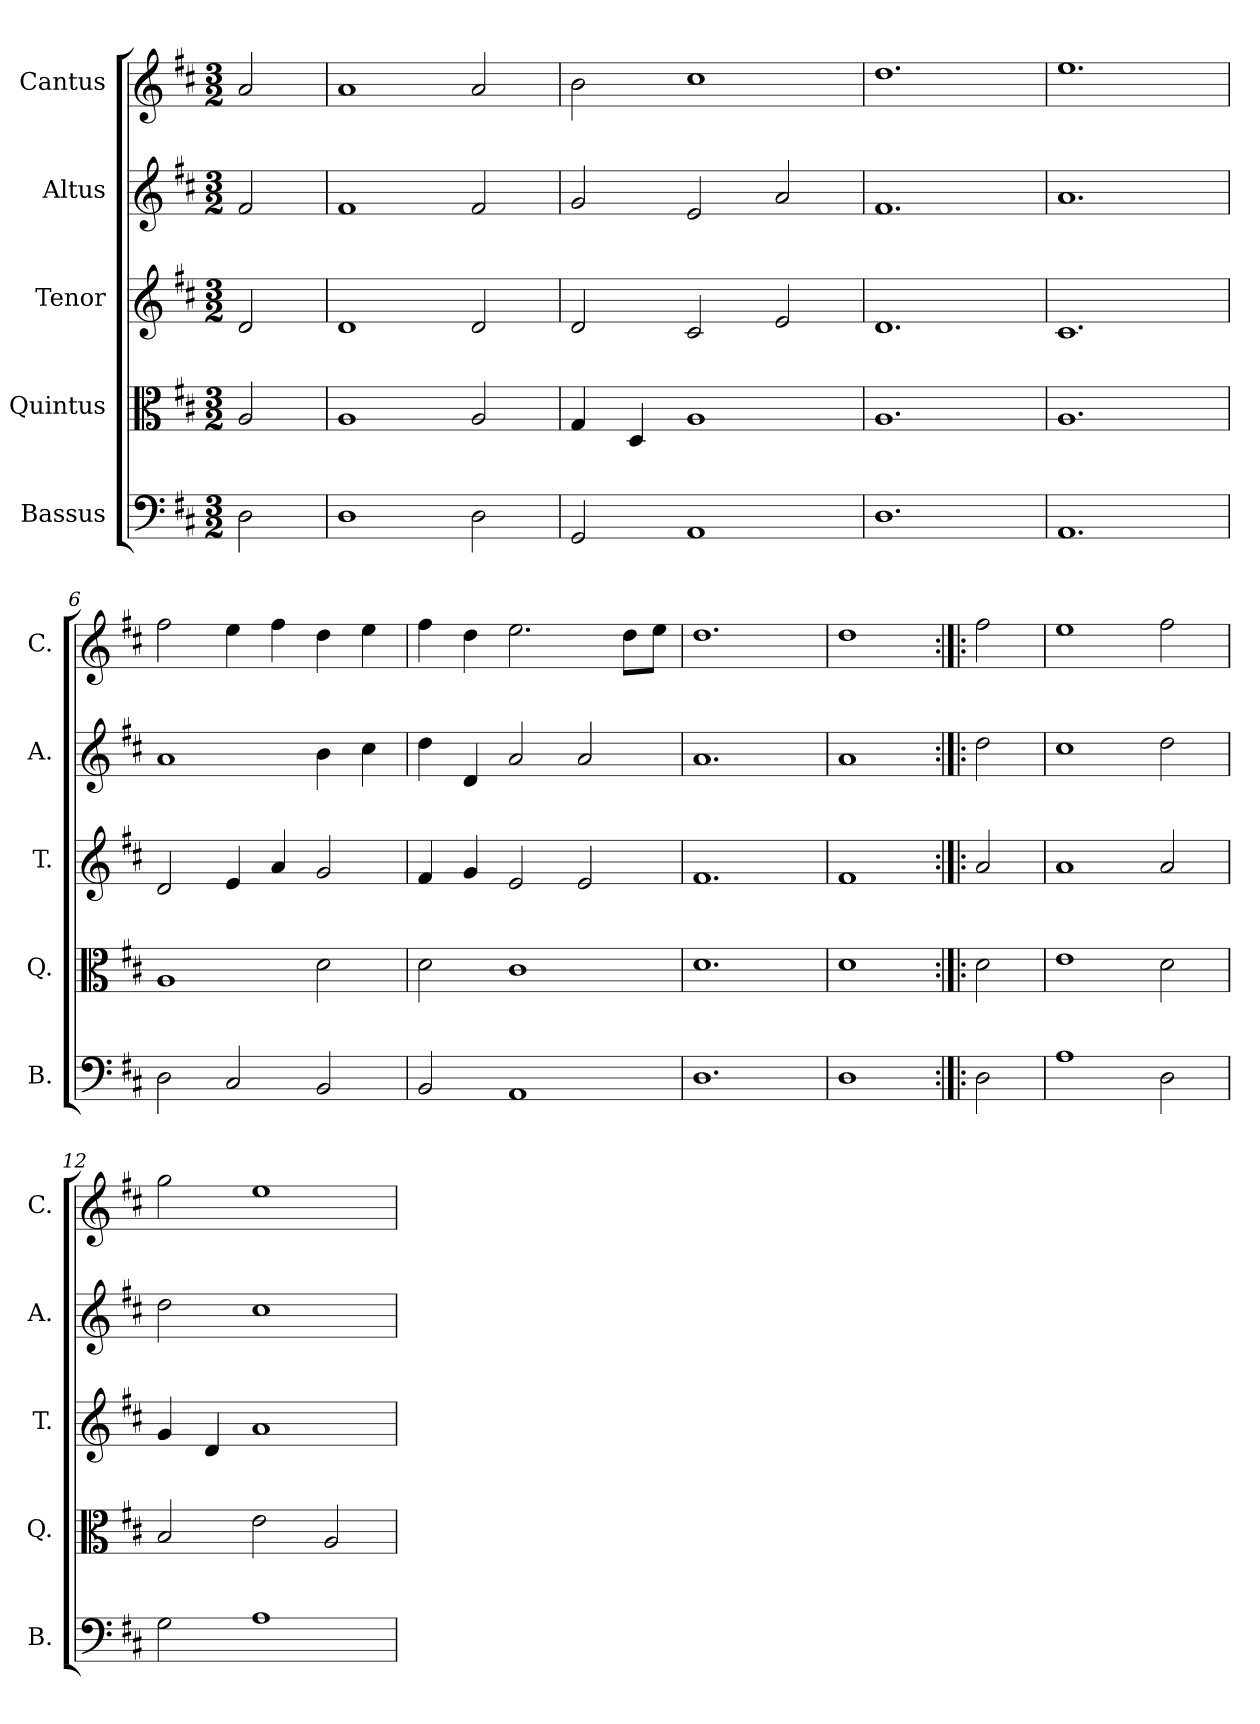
**kern	**kern	**kern	**kern	**kern
*part5	*part4	*part3	*part2	*part1
*staff5	*staff4	*staff3	*staff2	*staff1
*I"Bassus	*I"Quintus	*I"Tenor	*I"Altus	*I"Cantus
*I'B.	*I'Q.	*I'T.	*I'A.	*I'C.
*clefF4	*clefC3	*clefG2	*clefG2	*clefG2
*k[f#c#]	*k[f#c#]	*k[f#c#]	*k[f#c#]	*k[f#c#]
*D:	*D:	*D:	*D:	*D:
*M3/2	*M3/2	*M3/2	*M3/2	*M3/2
=1	=1	=1	=1	=1
2D\	2A/	2d/	2f#/	2a/
=2	=2	=2	=2	=2
1D\	1A/	1d/	1f#/	1a/
2D\	2A/	2d/	2f#/	2a/
=3	=3	=3	=3	=3
2GG/	4G/	2d/	2g/	2b\
.	4D/	.	.	.
1AA/	1A/	2c#/	2e/	1cc#\
.	.	2e/	2a/	.
=4	=4	=4	=4	=4
1.D\	1.A/	1.d/	1.f#/	1.dd\
=5	=5	=5	=5	=5
1.AA/	1.A/	1.c#/	1.a/	1.ee\
=6	=6	=6	=6	=6
2D\	1A/	2d/	1a/	2ff#\
2C#/	.	4e/	.	4ee\
.	.	4a/	.	4ff#\
2BB/	2d\	2g/	4b\	4dd\
.	.	.	4cc#\	4ee\
=7	=7	=7	=7	=7
2BB/	2d\	4f#/	4dd\	4ff#\
.	.	4g/	4d/	4dd\
1AA/	1c#\	2e/	2a/	2.ee\
.	.	2e/	2a/	.
.	.	.	.	8dd\L
.	.	.	.	8ee\J
=8	=8	=8	=8	=8
1.D\	1.d\	1.f#/	1.a/	1.dd\
=9	=9	=9	=9	=9
1D\	1d\	1f#/	1a/	1dd\
=10:|!|:	=10:|!|:	=10:|!|:	=10:|!|:	=10:|!|:
2D\	2d\	2a/	2dd\	2ff#\
=11	=11	=11	=11	=11
1A\	1e\	1a/	1cc#\	1ee\
2D\	2d\	2a/	2dd\	2ff#\
=12	=12	=12	=12	=12
2G\	2B/	4g/	2dd\	2gg\
.	.	4d/	.	.
1A\	2e\	1a/	1cc#\	1ee\
.	2A/	.	.	.
=	=	=	=	=
*-	*-	*-	*-	*-
